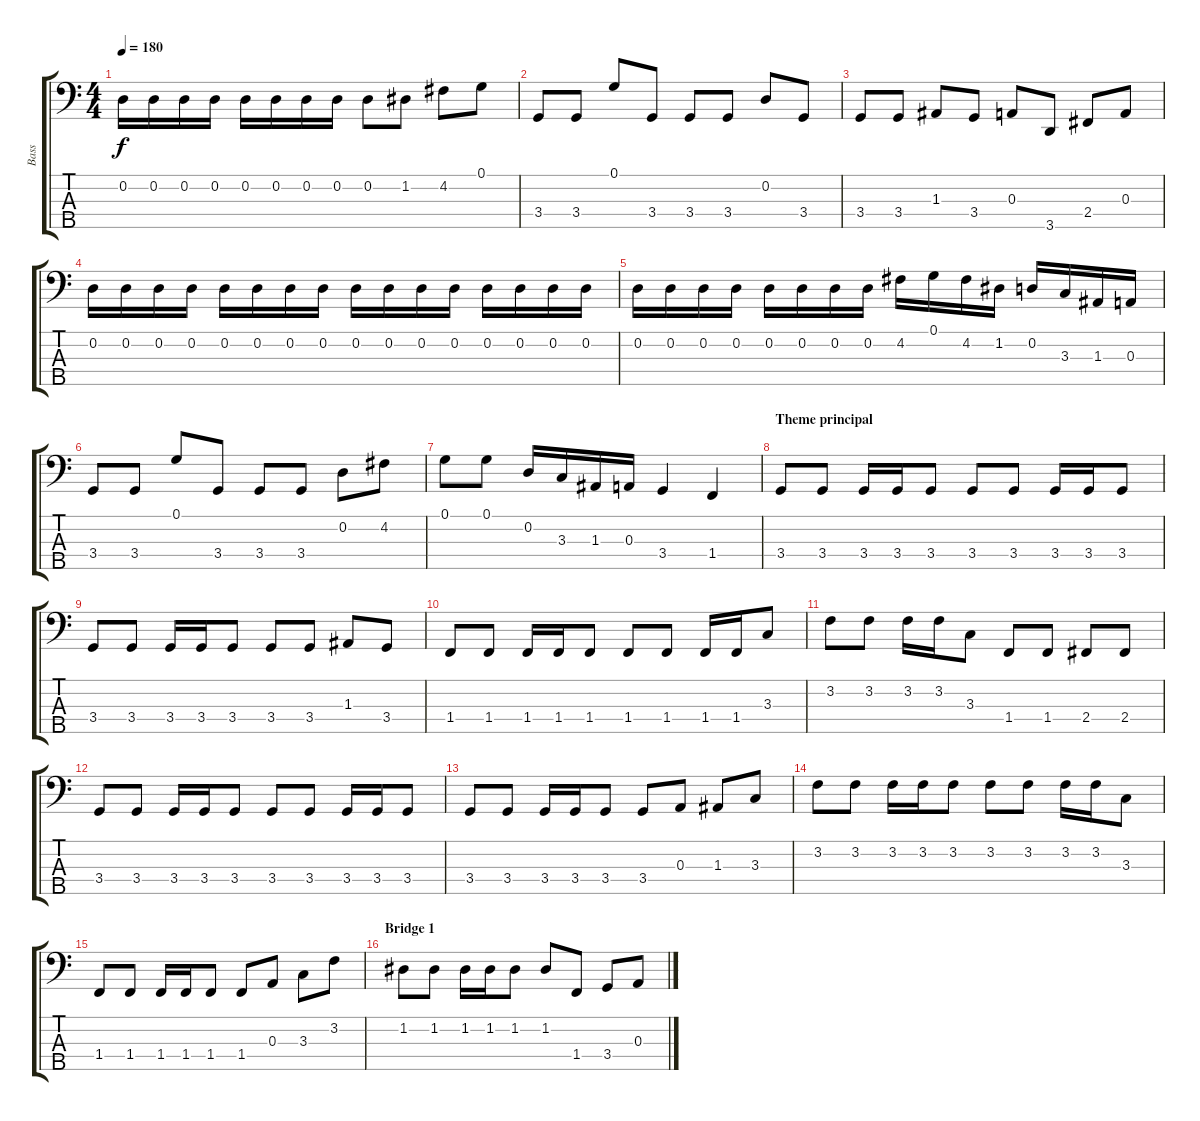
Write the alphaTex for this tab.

\track ("Bass" "Bass") {instrument electricbassfinger}
\staff {score tabs}
\tuning (G2 D2 A1 E1 B0) {hide}
\ts (4 4)
\tempo 180
\clef f4
\ks c
0.2.16{dy f} 0.2.16 0.2.16 0.2.16 0.2.16 0.2.16 0.2.16 0.2.16 0.2.8 1.2.8 4.2.8 0.1.8 |
3.4.8 3.4.8 0.1.8 3.4.8 3.4.8 3.4.8 0.2.8 3.4.8 |
3.4.8 3.4.8 1.3.8 3.4.8 0.3.8 3.5.8 2.4.8 0.3.8 |
0.2.16 0.2.16 0.2.16 0.2.16 0.2.16 0.2.16 0.2.16 0.2.16 0.2.16 0.2.16 0.2.16 0.2.16 0.2.16 0.2.16 0.2.16 0.2.16 |
0.2.16 0.2.16 0.2.16 0.2.16 0.2.16 0.2.16 0.2.16 0.2.16 4.2.16 0.1.16 4.2.16 1.2.16 0.2.16 3.3.16 1.3.16 0.3.16 |
3.4.8 3.4.8 0.1.8 3.4.8 3.4.8 3.4.8 0.2.8 4.2.8 |
0.1.8 0.1.8 0.2.16 3.3.16 1.3.16 0.3.16 3.4.4 1.4.4 |
\section ("" "Theme principal")
3.4.8 3.4.8 3.4.16 3.4.16 3.4.8 3.4.8 3.4.8 3.4.16 3.4.16 3.4.8 |
3.4.8 3.4.8 3.4.16 3.4.16 3.4.8 3.4.8 3.4.8 1.3.8 3.4.8 |
1.4.8 1.4.8 1.4.16 1.4.16 1.4.8 1.4.8 1.4.8 1.4.16 1.4.16 3.3.8 |
3.2.8 3.2.8 3.2.16 3.2.16 3.3.8 1.4.8 1.4.8 2.4.8 2.4.8 |
3.4.8 3.4.8 3.4.16 3.4.16 3.4.8 3.4.8 3.4.8 3.4.16 3.4.16 3.4.8 |
3.4.8 3.4.8 3.4.16 3.4.16 3.4.8 3.4.8 0.3.8 1.3.8 3.3.8 |
3.2.8 3.2.8 3.2.16 3.2.16 3.2.8 3.2.8 3.2.8 3.2.16 3.2.16 3.3.8 |
1.4.8 1.4.8 1.4.16 1.4.16 1.4.8 1.4.8 0.3.8 3.3.8 3.2.8 |
\section ("" "Bridge 1")
1.2.8 1.2.8 1.2.16 1.2.16 1.2.8 1.2.8 1.4.8 3.4.8 0.3.8
